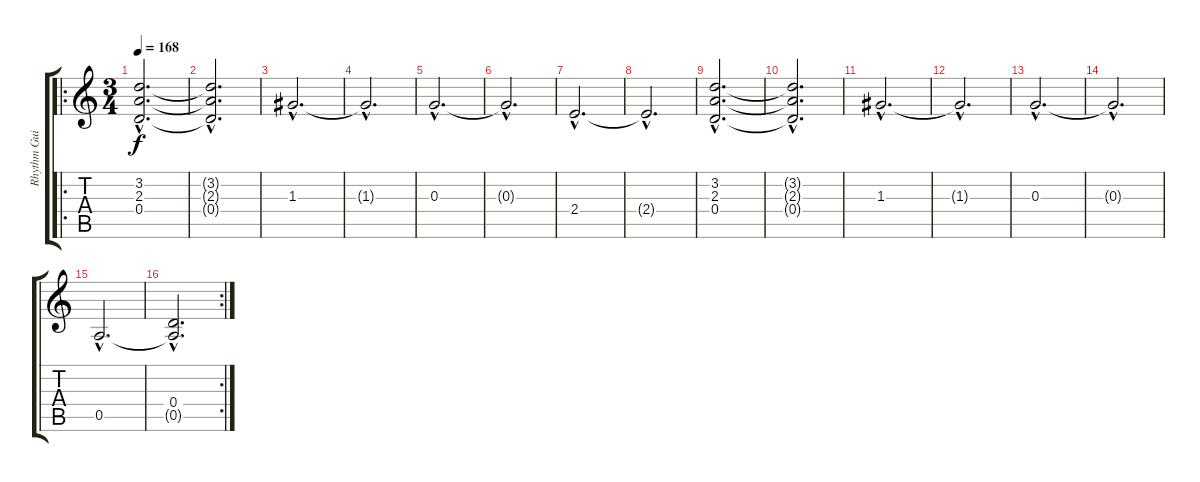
\track ("Rhythm Guitar" "Rhythm Gui") {instrument distortionguitar}
\staff {score tabs}
\tuning (E4 B3 G3 D3 A2 E2) {hide}
\ro
\ts (3 4)
\tempo 168
\clef g2
\ks c
(3.2{hac} 2.3{hac} 0.4{hac}).2{d dy f} |
(3.2{hac t} 2.3{hac t} 0.4{hac t}).2{d} |
1.3{hac}.2{d} |
1.3{hac t}.2{d} |
0.3{hac}.2{d} |
0.3{hac t}.2{d} |
2.4{hac}.2{d} |
2.4{hac t}.2{d} |
(3.2{hac} 2.3{hac} 0.4{hac}).2{d} |
(3.2{hac t} 2.3{hac t} 0.4{hac t}).2{d} |
1.3{hac}.2{d} |
1.3{hac t}.2{d} |
0.3{hac}.2{d} |
0.3{hac t}.2{d} |
0.5{hac}.2{d} |
\rc 2
(0.4{hac} 0.5{hac t}).2{d}
